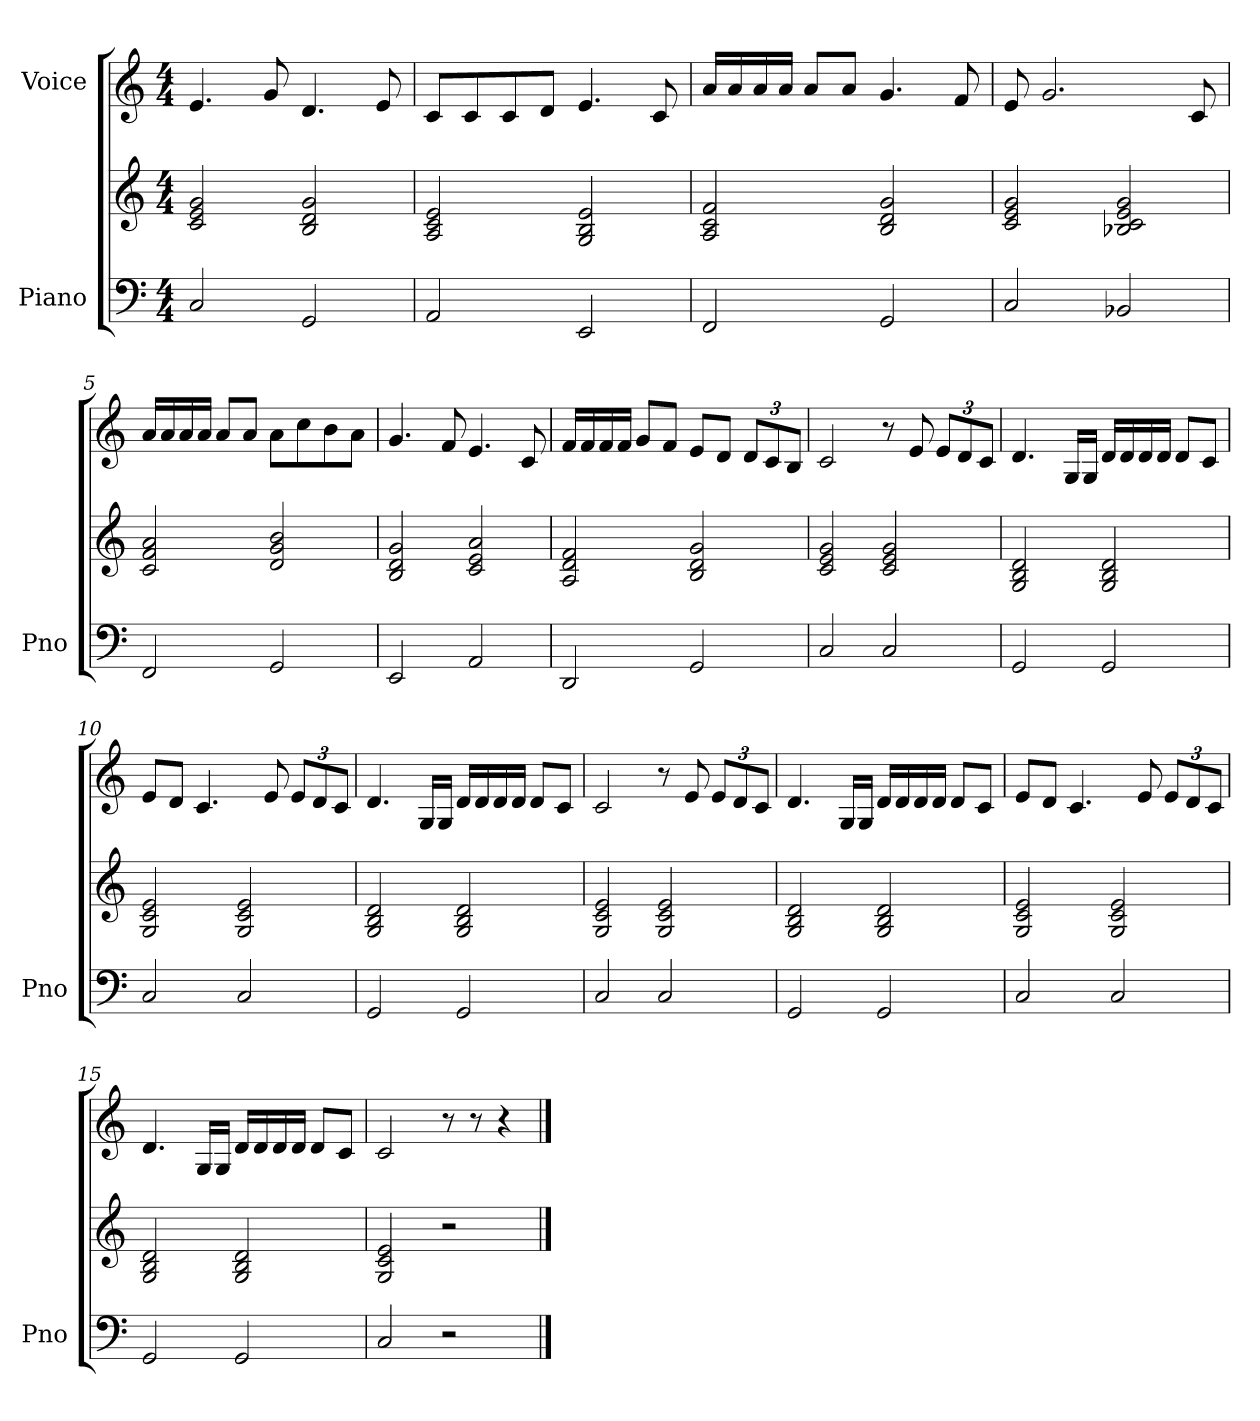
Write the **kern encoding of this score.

**kern	**kern	**kern
*part2	*part2	*part1
*staff3	*staff2	*staff1
*I"Piano	*	*I"Voice
*I'Pno	*	*
*clefF4	*clefG2	*clefG2
*k[]	*k[]	*k[]
*M4/4	*M4/4	*M4/4
=1	=1	=1
2C/	2c/ 2e/ 2g/	4.e/
.	.	8g/
2GG/	2B/ 2d/ 2g/	4.d/
.	.	8e/
=2	=2	=2
2AA/	2A/ 2c/ 2e/	8c/L
.	.	8c/
.	.	8c/
.	.	8d/J
2EE/	2G/ 2B/ 2e/	4.e/
.	.	8c/
=3	=3	=3
2FF/	2A/ 2c/ 2f/	16a/LL
.	.	16a/
.	.	16a/
.	.	16a/JJ
.	.	8a/L
.	.	8a/J
2GG/	2B/ 2d/ 2g/	4.g/
.	.	8f/
=4	=4	=4
2C/	2c/ 2e/ 2g/	8e/
.	.	2.g/
2BB-X/	2B-X/ 2c/ 2e/ 2g/	.
.	.	8c/
=5	=5	=5
2FF/	2c/ 2f/ 2a/	16a/LL
.	.	16a/
.	.	16a/
.	.	16a/JJ
.	.	8a/L
.	.	8a/J
2GG/	2d/ 2g/ 2b/	8a\L
.	.	8cc\
.	.	8b\
.	.	8a\J
!!LO:LB:g=z
=6	=6	=6
2EE/	2B/ 2d/ 2g/	4.g/
.	.	8f/
2AA/	2c/ 2e/ 2a/	4.e/
.	.	8c/
=7	=7	=7
2DD/	2A/ 2d/ 2f/	16f/LL
.	.	16f/
.	.	16f/
.	.	16f/JJ
.	.	8g/L
.	.	8f/J
2GG/	2B/ 2d/ 2g/	8e/L
.	.	8d/J
*	*	*Xbrackettup
.	.	12d/L
.	.	12c/
.	.	12B/J
=8	=8	=8
2C/	2c/ 2e/ 2g/	2c/
2C/	2c/ 2e/ 2g/	8r
.	.	8e/
.	.	12e/L
.	.	12d/
.	.	12c/J
=9	=9	=9
2GG/	2G/ 2B/ 2d/	4.d/
.	.	16G/LL
.	.	16G/JJ
2GG/	2G/ 2B/ 2d/	16d/LL
.	.	16d/
.	.	16d/
.	.	16d/JJ
.	.	8d/L
.	.	8c/J
=10	=10	=10
2C/	2G/ 2c/ 2e/	8e/L
.	.	8d/J
.	.	4.c/
2C/	2G/ 2c/ 2e/	.
.	.	8e/
.	.	12e/L
.	.	12d/
.	.	12c/J
!!LO:LB:g=z
=11	=11	=11
2GG/	2G/ 2B/ 2d/	4.d/
.	.	16G/LL
.	.	16G/JJ
2GG/	2G/ 2B/ 2d/	16d/LL
.	.	16d/
.	.	16d/
.	.	16d/JJ
.	.	8d/L
.	.	8c/J
=12	=12	=12
2C/	2G/ 2c/ 2e/	2c/
2C/	2G/ 2c/ 2e/	8r
.	.	8e/
.	.	12e/L
.	.	12d/
.	.	12c/J
=13	=13	=13
2GG/	2G/ 2B/ 2d/	4.d/
.	.	16G/LL
.	.	16G/JJ
2GG/	2G/ 2B/ 2d/	16d/LL
.	.	16d/
.	.	16d/
.	.	16d/JJ
.	.	8d/L
.	.	8c/J
=14	=14	=14
2C/	2G/ 2c/ 2e/	8e/L
.	.	8d/J
.	.	4.c/
2C/	2G/ 2c/ 2e/	.
.	.	8e/
.	.	12e/L
.	.	12d/
.	.	12c/J
!!LO:LB:g=z
=15	=15	=15
2GG/	2G/ 2B/ 2d/	4.d/
.	.	16G/LL
.	.	16G/JJ
2GG/	2G/ 2B/ 2d/	16d/LL
.	.	16d/
.	.	16d/
.	.	16d/JJ
.	.	8d/L
.	.	8c/J
=16	=16	=16
2C/	2G/ 2c/ 2e/	2c/
2r	2r	8r
.	.	8r
.	.	4r
==	==	==
*-	*-	*-
